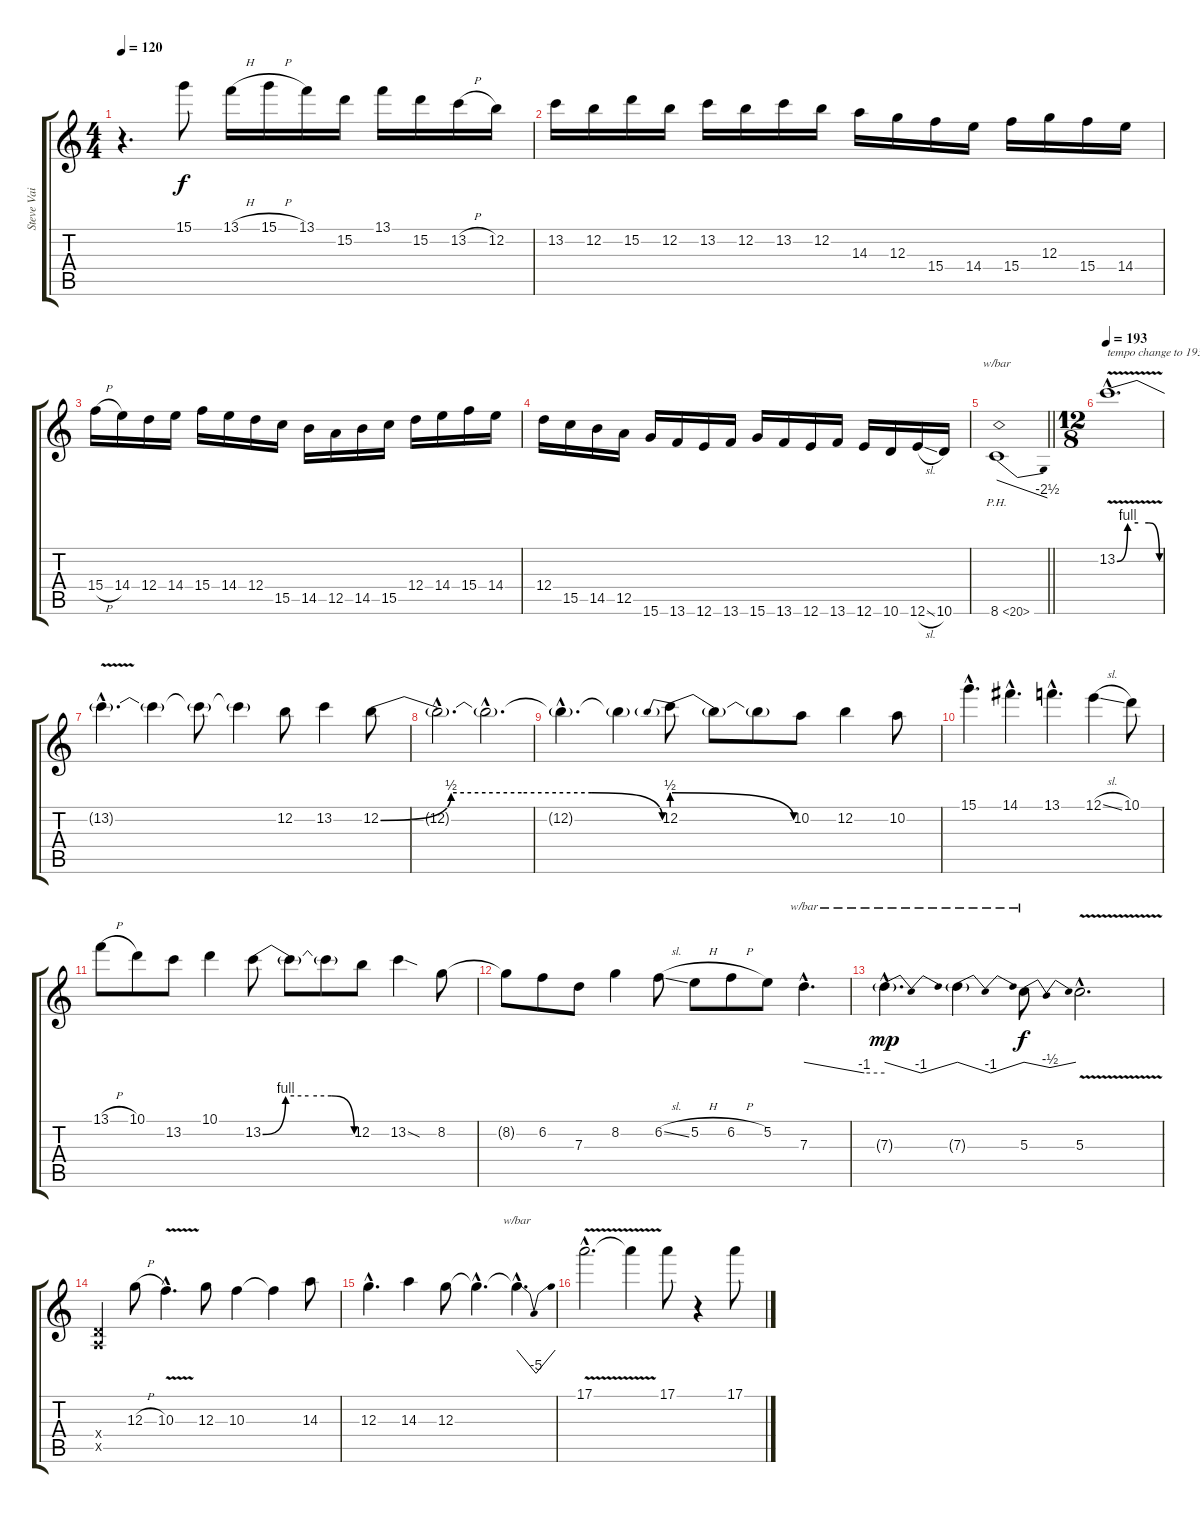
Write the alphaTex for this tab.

\track ("Steve Vai (standard tune)" "Steve Vai ") {instrument distortionguitar}
\staff {score tabs}
\tuning (E4 B3 G3 D3 A2 E2) {hide}
\ts (4 4)
\tempo 120
\clef g2
\ks c
r.4{d dy f} 15.1.8 13.1{h}.16 15.1{h}.16 13.1.16 15.2.16 13.1.16 15.2.16 13.2{h}.16 12.2.16 |
13.2.16 12.2.16 15.2.16 12.2.16 13.2.16 12.2.16 13.2.16 12.2.16 14.3.16 12.3.16 15.4.16 14.4.16 15.4.16 12.3.16 15.4.16 14.4.16 |
15.4{h}.16 14.4.16 12.4.16 14.4.16 15.4.16 14.4.16 12.4.16 15.5.16 14.5.16 12.5.16 14.5.16 15.5.16 12.4.16 14.4.16 15.4.16 14.4.16 |
12.4.16 15.5.16 14.5.16 12.5.16 15.6.16 13.6.16 12.6.16 13.6.16 15.6.16 13.6.16 12.6.16 13.6.16 12.6.16 10.6.16 12.6{sl}.16 10.6.16 |
\barLineRight lightlight
8.6{ph 12}.1{tbe (dive default 0 0 60 -10)} |
\ts (12 8)
\tempo 193
13.2{be (custom 0 0 15 4 30 4 45 4 60 0) v hac}.1{d txt "tempo change to 193"} |
13.2{hac t}.4{d} 13.2{t}.4 13.2{t}.8 13.2{t}.4 12.2.8 13.2.4 12.2{be (custom 0 0 15 2 30 2 45 2 60 0)}.8 |
12.2{hac t}.2{d} 12.2{hac t}.2{d} |
12.2{hac t}.4{d} 12.2{t}.4 12.2{be (prebendrelease 0 2 60 0)}.8 12.2{t}.8 12.2{t}.8 10.2.8 12.2.4 10.2.8 |
15.1{hac}.4{d} 14.1{hac}.4{d} 13.1{hac}.4{d} 12.1{sl}.4 10.1.8 |
13.1{h}.8 10.1.8 13.2.8 10.1.4 13.2{be (custom 0 0 15 4 30 4 45 4 60 0)}.8 13.2{t}.8 13.2{t}.8 12.2.8 13.2{sod}.4 8.2.8 |
8.2{t}.8 6.2.8 7.3.8 8.2.4 6.2{sl}.8 5.2{h}.8 6.2{h}.8 5.2.8 7.3{hac}.4{d tbe (custom default 0 0 45 -4 60 -4)} |
7.3{g hac}.4{d tbe (dip default 0 0 30 -4 60 0) dy mp} 7.3{g}.4{tbe (dip default 0 0 30 -4 60 0)} 5.3.8{tbe (dip default 0 0 30 -2 60 0) dy f} 5.3{v hac}.2{d} |
(0.4{x} 0.5{x}).4 12.3{h}.8 10.3{v hac}.4{d} 12.3.8 10.3.4 10.3{t}.4 14.3.8 |
12.3{hac}.4{d} 14.3.4 12.3.8 12.3{hac t}.4{d} 12.3{hac t}.4{d tbe (dip default 0 0 30 -20 60 0)} |
17.1{v hac}.2{d} 17.1{t}.4 17.1.8 r.4 17.1.8
